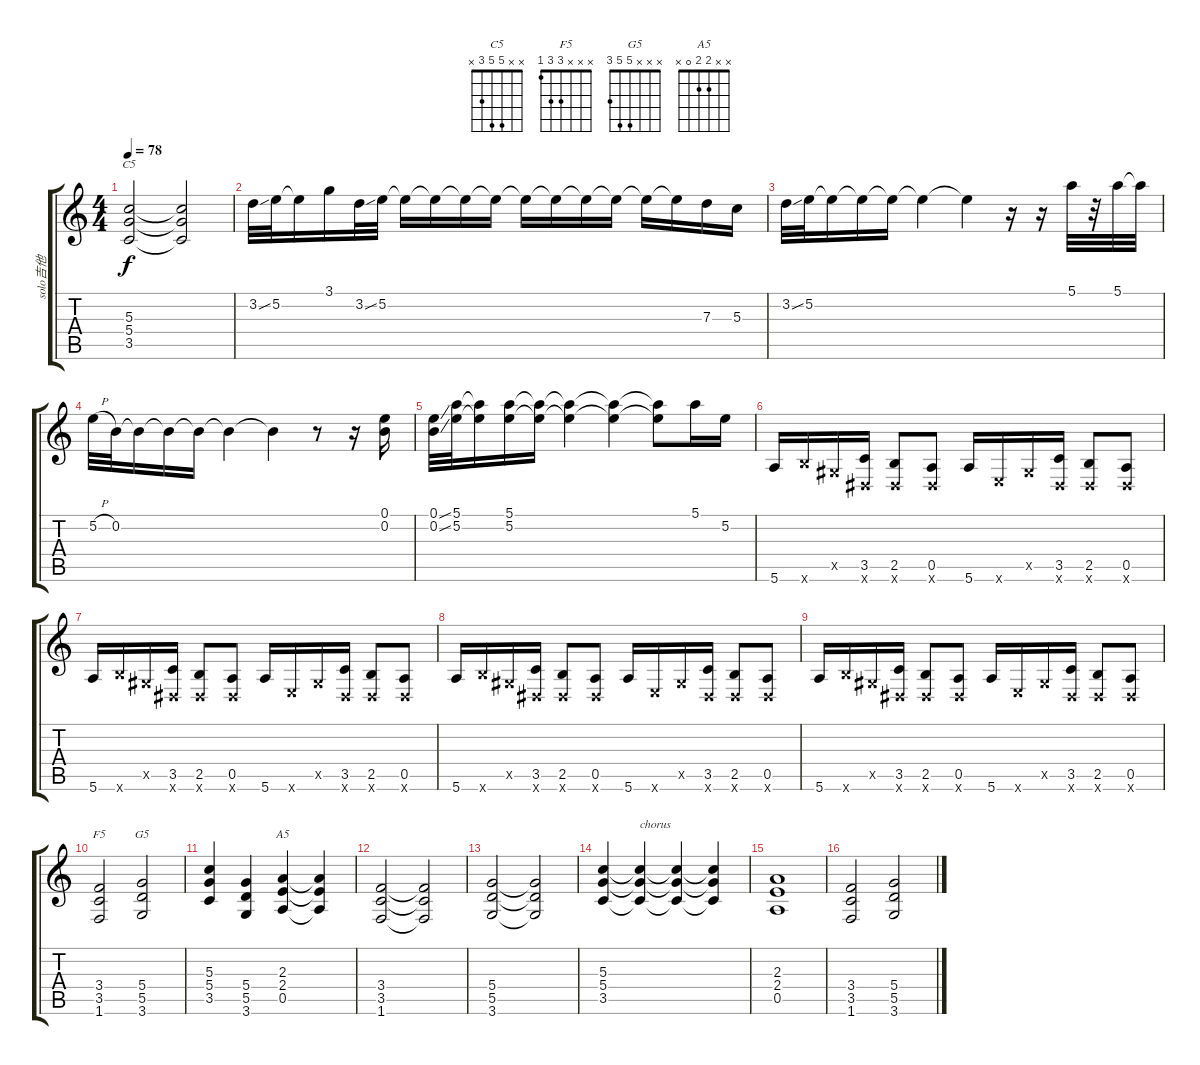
\track ("solo吉他" "solo吉他") {instrument overdrivenguitar}
\staff {score tabs}
\tuning (E4 B3 G3 D3 A2 E2) {hide}
\chord ("C5" x x 5 5 3 x)
\chord ("F5" x x x 3 3 1)
\chord ("G5" x x x 5 5 3)
\chord ("A5" x x 2 2 0 x)
\ts (4 4)
\tempo 78
\clef g2
\ks c
(5.3 5.4 3.5).2{ch "C5" dy f} (5.3{t} 5.4{t} 3.5{t}).2 |
3.2{ss}.32{instrument acousticguitarsteel} 5.2.32 5.2{t}.16 3.1.16 3.2{ss}.32 5.2.32 5.2{t}.16 5.2{t}.16 5.2{t}.16 5.2{t}.16 5.2{t}.16 5.2{t}.16 5.2{t}.16 5.2{t}.16 5.2{t}.16 5.2{t}.16 7.3.16 5.3.16 |
3.2{ss}.32 5.2.32 5.2{t}.16 5.2{t}.16 5.2{t}.16 5.2{t}.4 5.2{t}.4 r.16 r.16 5.1.32 r.32 5.1.32 5.1{t}.32 |
5.2{h}.32 0.2.32 0.2{t}.16 0.2{t}.16 0.2{t}.16 0.2{t}.4 0.2{t}.4 r.8 r.16 (0.1 0.2).16 |
(0.1{ss} 0.2{ss}).32 (5.1 5.2).32 (5.1{t} 5.2{t}).16 (5.1 5.2).16 (5.1{t} 5.2{t}).16 (5.1{t} 5.2{t}).4 (5.1{t} 5.2{t}).4 (5.1{t} 5.2{t}).8 5.1.16 5.2.16 |
5.6.16{instrument overdrivenguitar} 7.6{x}.16 -1.5{x}.16 (3.5 -1.6{x}).16 (2.5 -1.6{x}).8 (0.5 -1.6{x}).8 5.6.16 0.6{x}.16 -1.5{x}.16 (3.5 -1.6{x}).16 (2.5 -1.6{x}).8 (0.5 -1.6{x}).8 |
5.6.16 7.6{x}.16 -1.5{x}.16 (3.5 -1.6{x}).16 (2.5 -1.6{x}).8 (0.5 -1.6{x}).8 5.6.16 0.6{x}.16 -1.5{x}.16 (3.5 -1.6{x}).16 (2.5 -1.6{x}).8 (0.5 -1.6{x}).8 |
5.6.16 7.6{x}.16 -1.5{x}.16 (3.5 -1.6{x}).16 (2.5 -1.6{x}).8 (0.5 -1.6{x}).8 5.6.16 0.6{x}.16 -1.5{x}.16 (3.5 -1.6{x}).16 (2.5 -1.6{x}).8 (0.5 -1.6{x}).8 |
5.6.16 7.6{x}.16 -1.5{x}.16 (3.5 -1.6{x}).16 (2.5 -1.6{x}).8 (0.5 -1.6{x}).8 5.6.16 0.6{x}.16 -1.5{x}.16 (3.5 -1.6{x}).16 (2.5 -1.6{x}).8 (0.5 -1.6{x}).8 |
(3.4 3.5 1.6).2{ch "F5"} (5.4 5.5 3.6).2{ch "G5"} |
(5.3 5.4 3.5).4 (5.4 5.5 3.6).4 (2.3 2.4 0.5).4{ch "A5"} (2.3{t} 2.4{t} 0.5{t}).4 |
(3.4 3.5 1.6).2 (3.4{t} 3.5{t} 1.6{t}).2 |
(5.4 5.5 3.6).2 (5.4{t} 5.5{t} 3.6{t}).2 |
(5.3 5.4 3.5).4 (5.3{t} 5.4{t} 3.5{t}).4{txt "chorus"} (5.3{t} 5.4{t} 3.5{t}).4 (5.3{t} 5.4{t} 3.5{t}).4 |
(2.3 2.4 0.5).1 |
(3.4 3.5 1.6).2 (5.4 5.5 3.6).2
